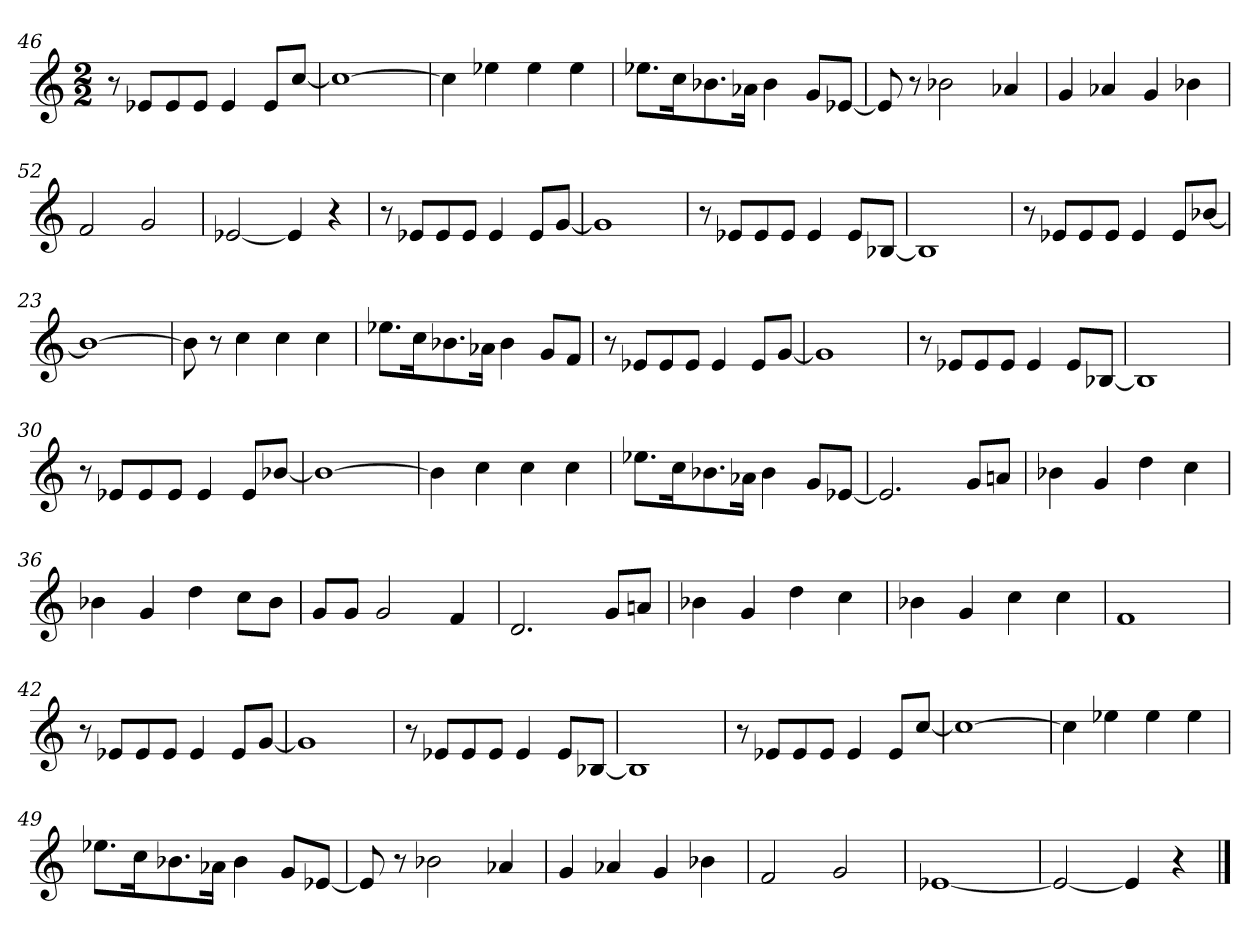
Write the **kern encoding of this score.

**kern
*part1
*staff1
*M2/2
=46
8r
8e-XL
8e-
8e-J
4e-
8e-L
[8ccJ
=47
1cc_
=48
4cc]
4ee-X
4ee-
4ee-
=49
8.ee-XL
16ccK
8.b-X
16a-XJk
4b-
8gL
[8e-XJ
=50
8e-]
8r
2b-X
4a-X
=51
4g
4a-X
4g
4b-X
=52
2f
2g
=53
[2e-X
4e-]
4r
=18
8r
8e-XL
8e-
8e-J
4e-
8e-L
[8gJ
=19
1g]
=20
8r
8e-XL
8e-
8e-J
4e-
8e-L
[8B-XJ
=21
1B-]
=22
8r
8e-XL
8e-
8e-J
4e-
8e-L
[8b-XJ
=23
1b-_
=24
8b-]
8r
4cc
4cc
4cc
=25
8.ee-XL
16ccK
8.b-X
16a-XJk
4b-
8gL
8fJ
=26
8r
8e-XL
8e-
8e-J
4e-
8e-L
[8gJ
=27
1g]
=28
8r
8e-XL
8e-
8e-J
4e-
8e-L
[8B-XJ
=29
1B-]
=30
8r
8e-XL
8e-
8e-J
4e-
8e-L
[8b-XJ
=31
1b-_
=32
4b-]
4cc
4cc
4cc
=33
8.ee-XL
16ccK
8.b-X
16a-XJk
4b-
8gL
[8e-XJ
=34
2.e-]
8gL
8anJ
=35
4b-X
4g
4dd
4cc
=36
4b-X
4g
4dd
8ccL
8b-J
=37
8gL
8gJ
2g
4f
=38
2.d
8gL
8anJ
=39
4b-X
4g
4dd
4cc
=40
4b-X
4g
4cc
4cc
=41
1f
=42
8r
8e-XL
8e-
8e-J
4e-
8e-L
[8gJ
=43
1g]
=44
8r
8e-XL
8e-
8e-J
4e-
8e-L
[8B-XJ
=45
1B-]
=46
8r
8e-XL
8e-
8e-J
4e-
8e-L
[8ccJ
=47
1cc_
=48
4cc]
4ee-X
4ee-
4ee-
=49
8.ee-XL
16ccK
8.b-X
16a-XJk
4b-
8gL
[8e-XJ
=50
8e-]
8r
2b-X
4a-X
=51
4g
4a-X
4g
4b-X
=52
2f
2g
=53
[1e-X
=54
2e-_
4e-]
4r
==
*-
